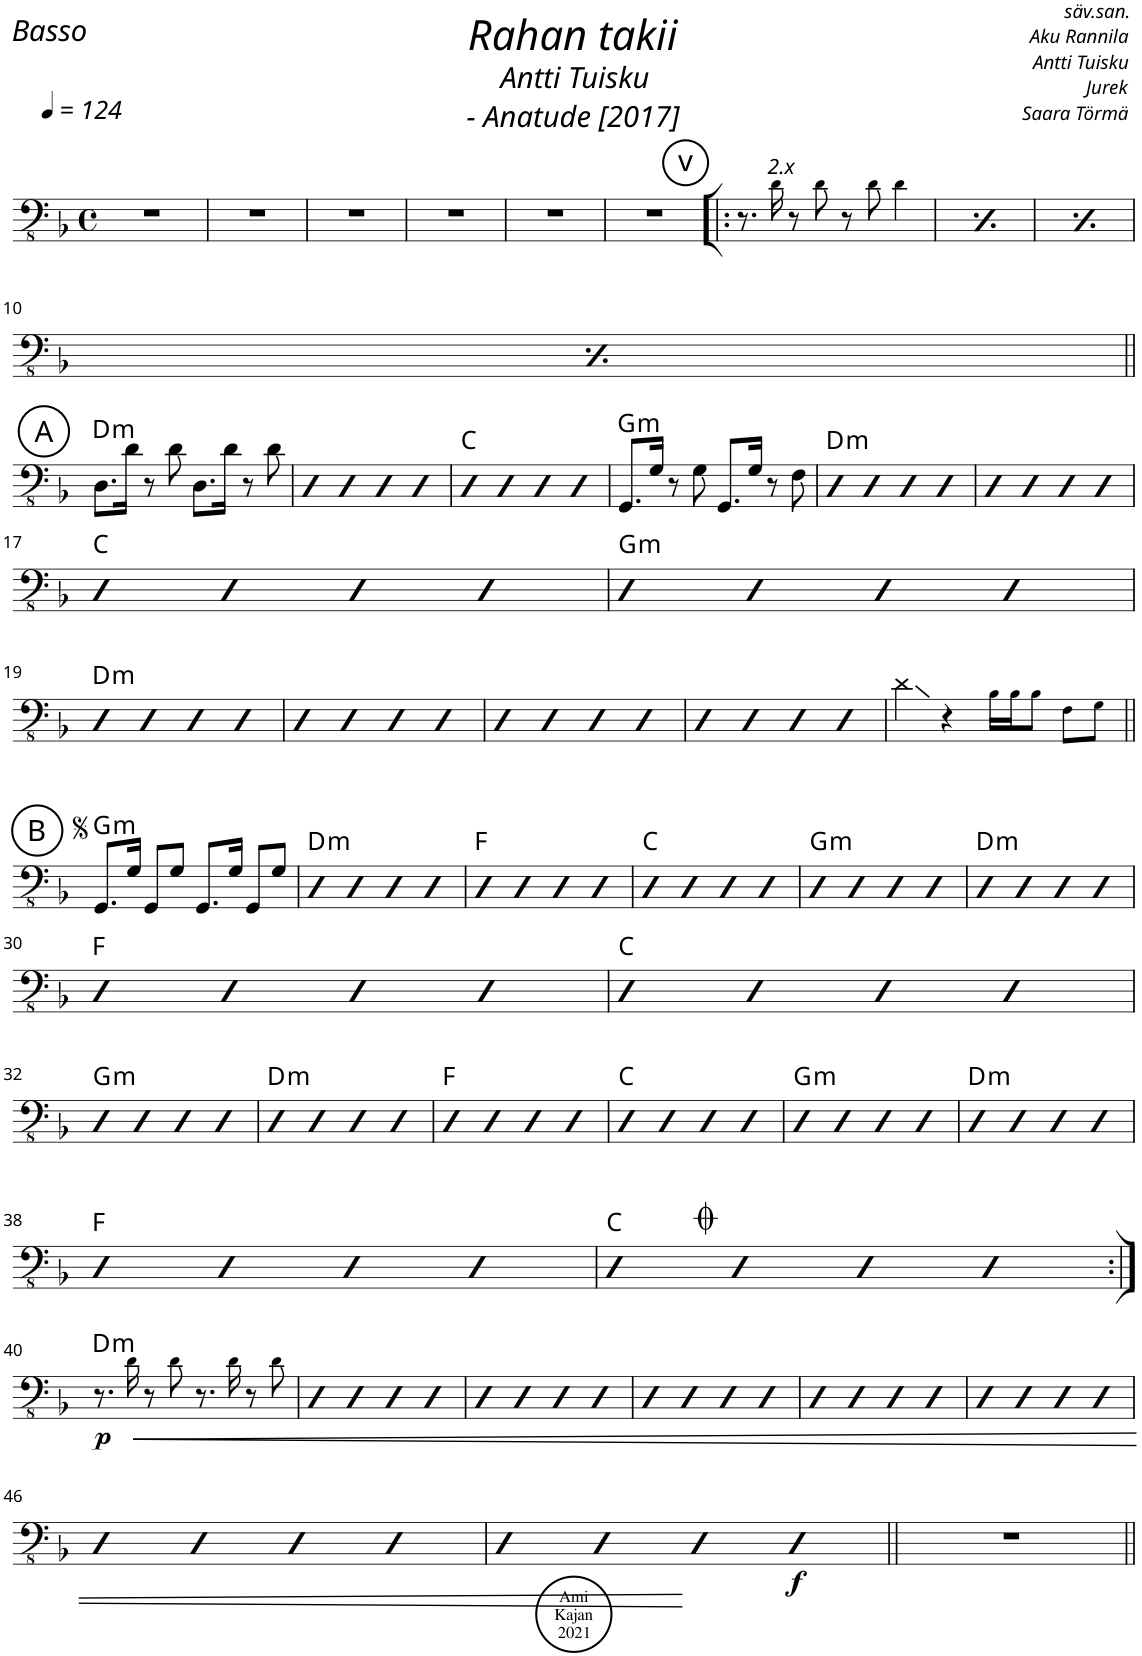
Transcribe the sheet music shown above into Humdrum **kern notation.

**kern	**dynam	**harte
*part1	*part1	*part1
*staff1	*staff1	*
*I"Acoustic Bass	*	*
*I'Bass	*	*
*clefFv4	*	*
*k[b-]	*	*
*M4/4	*	*
*met(c)	*	*
*MM124	*	*
=1	=1	=1
1r	.	.
=2	=2	=2
1r	.	.
=3	=3	=3
1r	.	.
=4	=4	=4
1r	.	.
=5	=5	=5
1r	.	.
=6	=6	=6
1r	.	.
!!LO:REH:place=s1:a:cj:enc=circle:fs=14:t=v
=7!|:	=7!|:	=7!|:
8.r	.	.
!LO:TX:a:i:t=2.x	!	!
16D!\	.	.
8r	.	.
8D!\	.	.
8r	.	.
8D!\	.	.
4D!\	.	.
!!LO:REH:place=s1:a:cj:enc=circle:fs=14:t=v
=8	=8	=8
8.r	.	.
!LO:TX:a:i:t=2.x	!	!
16D!\	.	.
8r	.	.
8D!\	.	.
8r	.	.
8D!\	.	.
4D!\	.	.
!!LO:REH:place=s1:a:cj:enc=circle:fs=14:t=v
=9	=9	=9
8.r	.	.
!LO:TX:a:i:t=2.x	!	!
16D!\	.	.
8r	.	.
8D!\	.	.
8r	.	.
8D!\	.	.
4D!\	.	.
!!LO:LB:g=z
!!LO:REH:place=s1:a:cj:enc=circle:fs=14:t=v
=10	=10	=10
8.r	.	.
!LO:TX:a:i:t=2.x	!	!
16D!\	.	.
8r	.	.
8D!\	.	.
8r	.	.
8D!\	.	.
4D!\	.	.
!!LO:LB:g=z
!!LO:REH:place=s1:a:cj:enc=circle:fs=14:t=A
=11||	=11||	=11||
!	!	!LO:H:kt=m
8.DD\L	.	D:min
16D\Jk	.	.
8r	.	.
8D\	.	.
8.DD\L	.	.
16D\Jk	.	.
8r	.	.
8D\	.	.
=12	=12	=12
4AA	.	.
4AA	.	.
4AA	.	.
4AA	.	.
=13	=13	=13
4AA	.	C:maj
4AA	.	.
4AA	.	.
4AA	.	.
=14	=14	=14
!	!	!LO:H:kt=m
8.GGG/L	.	G:min
16GG/Jk	.	.
8r	.	.
8GG\	.	.
8.GGG/L	.	.
16GG/Jk	.	.
8r	.	.
8FF\	.	.
=15	=15	=15
!	!	!LO:H:kt=m
4AA	.	D:min
4AA	.	.
4AA	.	.
4AA	.	.
=16	=16	=16
4AA	.	.
4AA	.	.
4AA	.	.
4AA	.	.
!!LO:LB:g=z
=17	=17	=17
4AA	.	C:maj
4AA	.	.
4AA	.	.
4AA	.	.
=18	=18	=18
!	!	!LO:H:kt=m
4AA	.	G:min
4AA	.	.
4AA	.	.
4AA	.	.
!!LO:LB:g=z
=19	=19	=19
!	!	!LO:H:kt=m
4AA	.	D:min
4AA	.	.
4AA	.	.
4AA	.	.
=20	=20	=20
4AA	.	.
4AA	.	.
4AA	.	.
4AA	.	.
=21	=21	=21
4AA	.	.
4AA	.	.
4AA	.	.
4AA	.	.
=22	=22	=22
4AA	.	.
4AA	.	.
4AA	.	.
4AA	.	.
=23	=23	=23
4D\	.	.
4r	.	.
16BB-!\LL	.	.
16BB-!\J	.	.
8BB-!\J	.	.
8FF!\L	.	.
8GG!\J	.	.
!!LO:LB:g=z
!!LO:REH:place=s1:a:cj:enc=circle:fs=14:t=B
=24||	=24||	=24||
!	!	!LO:H:kt=m
8.GGG/L	.	G:min
16GG/Jk	.	.
8GGG/L	.	.
8GG/J	.	.
8.GGG/L	.	.
16GG/Jk	.	.
8GGG/L	.	.
8GG/J	.	.
=25	=25	=25
!	!	!LO:H:kt=m
4AA	.	D:min
4AA	.	.
4AA	.	.
4AA	.	.
=26	=26	=26
4AA	.	F:maj
4AA	.	.
4AA	.	.
4AA	.	.
=27	=27	=27
4AA	.	C:maj
4AA	.	.
4AA	.	.
4AA	.	.
=28	=28	=28
!	!	!LO:H:kt=m
4AA	.	G:min
4AA	.	.
4AA	.	.
4AA	.	.
=29	=29	=29
!	!	!LO:H:kt=m
4AA	.	D:min
4AA	.	.
4AA	.	.
4AA	.	.
!!LO:LB:g=z
=30	=30	=30
4AA	.	F:maj
4AA	.	.
4AA	.	.
4AA	.	.
=31	=31	=31
4AA	.	C:maj
4AA	.	.
4AA	.	.
4AA	.	.
!!LO:LB:g=z
=32	=32	=32
!	!	!LO:H:kt=m
4AA	.	G:min
4AA	.	.
4AA	.	.
4AA	.	.
=33	=33	=33
!	!	!LO:H:kt=m
4AA	.	D:min
4AA	.	.
4AA	.	.
4AA	.	.
=34	=34	=34
4AA	.	F:maj
4AA	.	.
4AA	.	.
4AA	.	.
=35	=35	=35
4AA	.	C:maj
4AA	.	.
4AA	.	.
4AA	.	.
=36	=36	=36
!	!	!LO:H:kt=m
4AA	.	G:min
4AA	.	.
4AA	.	.
4AA	.	.
=37	=37	=37
!	!	!LO:H:kt=m
4AA	.	D:min
4AA	.	.
4AA	.	.
4AA	.	.
!!LO:LB:g=z
=38	=38	=38
4AA	.	F:maj
4AA	.	.
4AA	.	.
4AA	.	.
=39	=39	=39
4AA	.	C:maj
4AA	.	.
4AA	.	.
4AA	.	.
!!LO:LB:g=z
=40:|!	=40:|!	=40:|!
!	!LO:DY:b	!LO:H:kt=m
8.r	p	D:min
!	!LO:HP:b	!
16D!\	<	.
8r	.	.
8D!\	.	.
8.r	.	.
16D!\	.	.
8r	.	.
8D!\	.	.
=41	=41	=41
4AA	.	.
4AA	.	.
4AA	.	.
4AA	.	.
=42	=42	=42
4AA	.	.
4AA	.	.
4AA	.	.
4AA	.	.
=43	=43	=43
4AA	.	.
4AA	.	.
4AA	.	.
4AA	.	.
=44	=44	=44
4AA	.	.
4AA	.	.
4AA	.	.
4AA	.	.
=45	=45	=45
4AA	.	.
4AA	.	.
4AA	.	.
4AA	.	.
!!LO:LB:g=z
=46	=46	=46
4AA	.	.
4AA	.	.
4AA	.	.
4AA	.	.
=47	=47	=47
4AA	.	.
4AA	.	.
4AA	[	.
!	!LO:DY:b	!
4AA	f	.
=48||	=48||	=48||
1r	.	.
=||	=||	=||
*-	*-	*-
